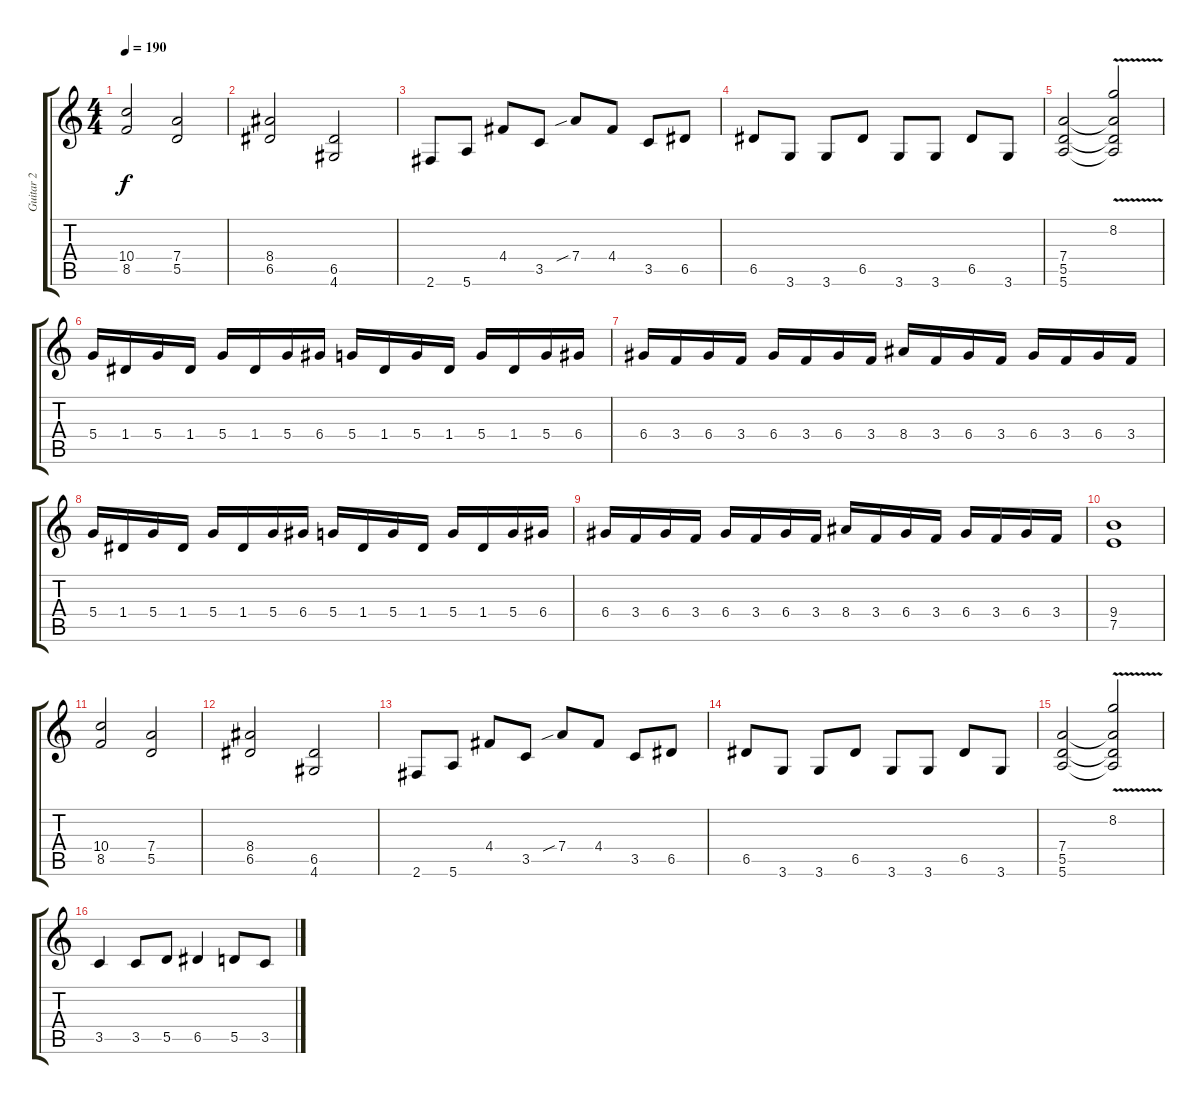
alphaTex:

\track ("Guitar 2" "Guitar 2") {instrument distortionguitar}
\staff {score tabs}
\tuning (E4 B3 G3 D3 A2 E2) {hide}
\ts (4 4)
\tempo 190
\clef g2
\ks c
(10.4 8.5).2{dy f} (7.4 5.5).2 |
(8.4 6.5).2 (6.5 4.6).2 |
2.6.8 5.6.8 4.4.8 3.5.8 7.4{sib}.8 4.4.8 3.5.8 6.5.8 |
6.5.8 3.6.8 3.6.8 6.5.8 3.6.8 3.6.8 6.5.8 3.6.8 |
(7.4 5.5 5.6).2 (8.2{v} 7.4{t} 5.5{t} 5.6{t}).2 |
5.4.16 1.4.16 5.4.16 1.4.16 5.4.16 1.4.16 5.4.16 6.4.16 5.4.16 1.4.16 5.4.16 1.4.16 5.4.16 1.4.16 5.4.16 6.4.16 |
6.4.16 3.4.16 6.4.16 3.4.16 6.4.16 3.4.16 6.4.16 3.4.16 8.4.16 3.4.16 6.4.16 3.4.16 6.4.16 3.4.16 6.4.16 3.4.16 |
5.4.16 1.4.16 5.4.16 1.4.16 5.4.16 1.4.16 5.4.16 6.4.16 5.4.16 1.4.16 5.4.16 1.4.16 5.4.16 1.4.16 5.4.16 6.4.16 |
6.4.16 3.4.16 6.4.16 3.4.16 6.4.16 3.4.16 6.4.16 3.4.16 8.4.16 3.4.16 6.4.16 3.4.16 6.4.16 3.4.16 6.4.16 3.4.16 |
(9.4 7.5).1 |
(10.4 8.5).2 (7.4 5.5).2 |
(8.4 6.5).2 (6.5 4.6).2 |
2.6.8 5.6.8 4.4.8 3.5.8 7.4{sib}.8 4.4.8 3.5.8 6.5.8 |
6.5.8 3.6.8 3.6.8 6.5.8 3.6.8 3.6.8 6.5.8 3.6.8 |
(7.4 5.5 5.6).2 (8.2{v} 7.4{t} 5.5{t} 5.6{t}).2 |
3.5.4 3.5.8 5.5.8 6.5.4 5.5.8 3.5.8
